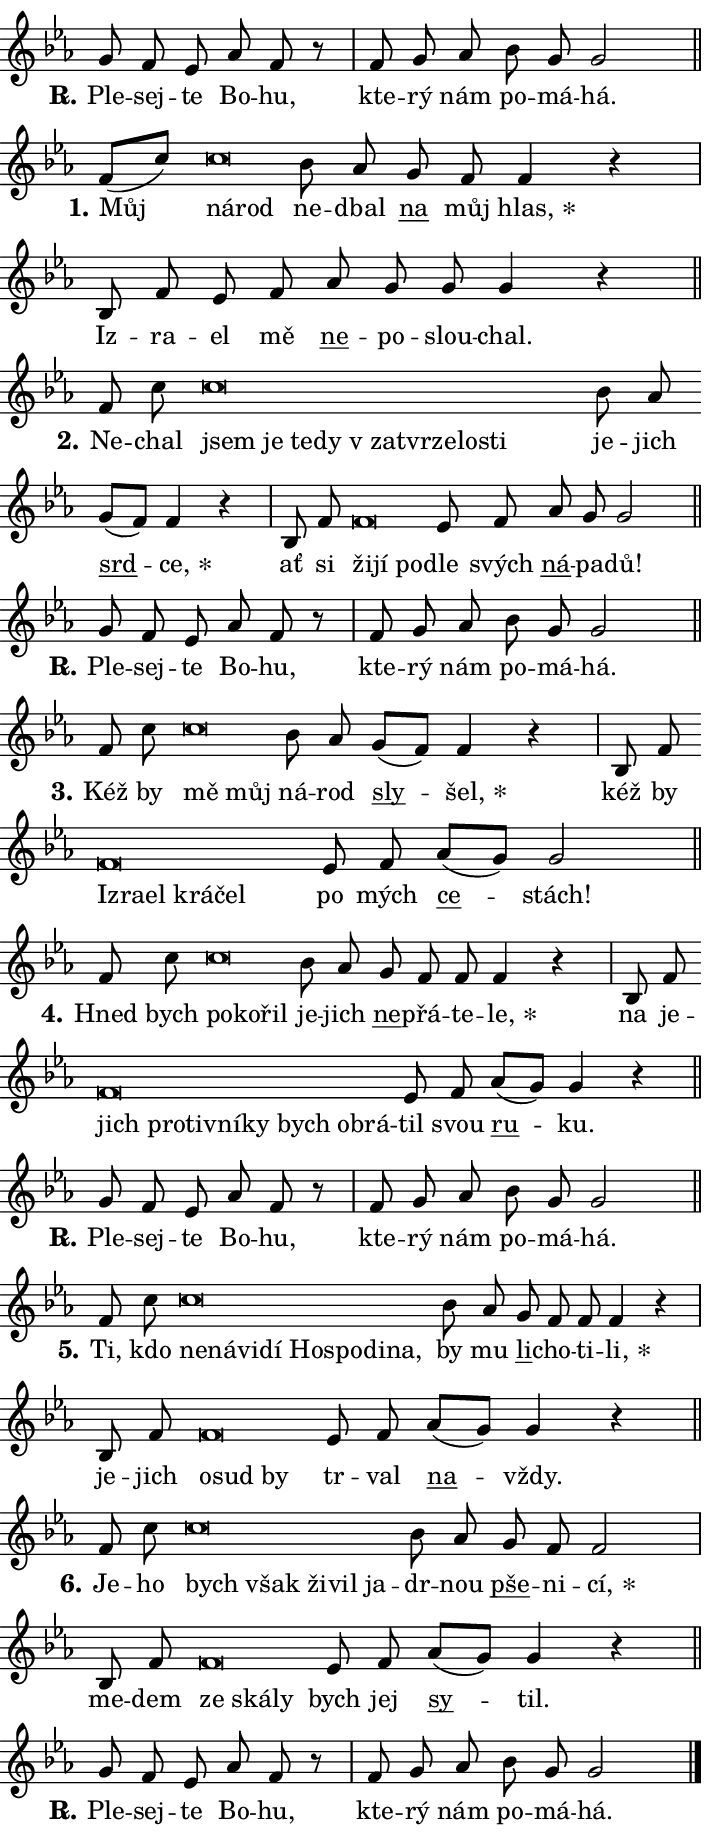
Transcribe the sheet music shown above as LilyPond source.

\version "2.24.0"
\header { tagline = "" }
\paper {
  indent = 0\cm
  top-margin = 0\cm
  right-margin = 0.13\cm % to fit lyric hyphens
  bottom-margin = 0\cm
  left-margin = 0\cm
  paper-width = 12\cm
  page-breaking = #ly:one-page-breaking
  system-system-spacing.basic-distance = #11
  score-system-spacing.basic-distance = #11
  ragged-last = ##f
}


%% Author: Thomas Morley
%% https://lists.gnu.org/archive/html/lilypond-user/2020-05/msg00002.html
#(define (line-position grob)
"Returns position of @var[grob} in current system:
   @code{'start}, if at first time-step
   @code{'end}, if at last time-step
   @code{'middle} otherwise
"
  (let* ((col (ly:item-get-column grob))
         (ln (ly:grob-object col 'left-neighbor))
         (rn (ly:grob-object col 'right-neighbor))
         (col-to-check-left (if (ly:grob? ln) ln col))
         (col-to-check-right (if (ly:grob? rn) rn col))
         (break-dir-left
           (and
             (ly:grob-property col-to-check-left 'non-musical #f)
             (ly:item-break-dir col-to-check-left)))
         (break-dir-right
           (and
             (ly:grob-property col-to-check-right 'non-musical #f)
             (ly:item-break-dir col-to-check-right))))
        (cond ((eqv? 1 break-dir-left) 'start)
              ((eqv? -1 break-dir-right) 'end)
              (else 'middle))))

#(define (tranparent-at-line-position vctor)
  (lambda (grob)
  "Relying on @code{line-position} select the relevant enry from @var{vctor}.
Used to determine transparency,"
    (case (line-position grob)
      ((end) (not (vector-ref vctor 0)))
      ((middle) (not (vector-ref vctor 1)))
      ((start) (not (vector-ref vctor 2))))))

noteHeadBreakVisibility =
#(define-music-function (break-visibility)(vector?)
"Makes @code{NoteHead}s transparent relying on @var{break-visibility}"
#{
  \override NoteHead.transparent =
    #(tranparent-at-line-position break-visibility)
#})

#(define delete-ledgers-for-transparent-note-heads
  (lambda (grob)
    "Reads whether a @code{NoteHead} is transparent.
If so this @code{NoteHead} is removed from @code{'note-heads} from
@var{grob}, which is supposed to be @code{LedgerLineSpanner}.
As a result ledgers are not printed for this @code{NoteHead}"
    (let* ((nhds-array (ly:grob-object grob 'note-heads))
           (nhds-list
             (if (ly:grob-array? nhds-array)
                 (ly:grob-array->list nhds-array)
                 '()))
           ;; Relies on the transparent-property being done before
           ;; Staff.LedgerLineSpanner.after-line-breaking is executed.
           ;; This is fragile ...
           (to-keep
             (remove
               (lambda (nhd)
                 (ly:grob-property nhd 'transparent #f))
               nhds-list)))
      ;; TODO find a better method to iterate over grob-arrays, similiar
      ;; to filter/remove etc for lists
      ;; For now rebuilt from scratch
      (set! (ly:grob-object grob 'note-heads)  '())
      (for-each
        (lambda (nhd)
          (ly:pointer-group-interface::add-grob grob 'note-heads nhd))
        to-keep))))

squashNotes = {
  \override NoteHead.X-extent = #'(-0.2 . 0.2)
  \override NoteHead.Y-extent = #'(-0.75 . 0)
  \override NoteHead.stencil =
    #(lambda (grob)
       (let ((pos (ly:grob-property grob 'staff-position)))
         (begin
           (if (< pos -7) (display "ERROR: Lower brevis then expected\n") (display ""))
           (if (<= pos -6) ly:text-interface::print ly:note-head::print))))
}
unSquashNotes = {
  \revert NoteHead.X-extent
  \revert NoteHead.Y-extent
  \revert NoteHead.stencil
}

hideNotes = \noteHeadBreakVisibility #begin-of-line-visible
unHideNotes = \noteHeadBreakVisibility #all-visible

% work-around for resetting accidentals
% https://lilypond.org/doc/v2.23/Documentation/notation/displaying-rhythms#unmetered-music
cadenzaMeasure = {
  \cadenzaOff
  \partial 1024 s1024
  \cadenzaOn
}

#(define-markup-command (accent layout props text) (markup?)
  "Underline accented syllable"
  (interpret-markup layout props
    #{\markup \override #'(offset . 4.3) \underline { #text }#}))

responsum = \markup \concat {
  "R" \hspace #-1.05 \path #0.1 #'((moveto 0 0.07) (lineto 0.9 0.8)) \hspace #0.05 "."
}

spaceSize = #0.6828661417322834 % exact space size for TeX Gyre Schola

\layout {
  \context {
    \Staff
    \remove "Time_signature_engraver"
    \override LedgerLineSpanner.after-line-breaking = #delete-ledgers-for-transparent-note-heads
  }
  \context {
    \Lyrics {
      \override LyricSpace.minimum-distance = \spaceSize
      \override LyricText.font-name = #"TeX Gyre Schola"
      \override LyricText.font-size = 1
      \override StanzaNumber.font-name = #"TeX Gyre Schola Bold"
      \override StanzaNumber.font-size = 1
    }
  }
  \context {
    \Score 
    \override NoteHead.text =
      #(lambda (grob) 
        (let ((pos (ly:grob-property grob 'staff-position)))
          #{\markup {
            \combine
              \halign #-0.55 \raise #(if (= pos -6) 0 0.5) \override #'(thickness . 2) \draw-line #'(3.2 . 0)
              \musicglyph "noteheads.sM1"
          }#}))
  }
}

% magnetic-lyrics.ily
%
%   written by
%     Jean Abou Samra <jean@abou-samra.fr>
%     Werner Lemberg <wl@gnu.org>
%
%   adapted by
%     Jiri Hon <jiri.hon@gmail.com>
%
% Version 2022-Apr-15

% https://www.mail-archive.com/lilypond-user@gnu.org/msg149350.html

#(define (Left_hyphen_pointer_engraver context)
   "Collect syllable-hyphen-syllable occurrences in lyrics and store
them in properties.  This engraver only looks to the left.  For
example, if the lyrics input is @code{foo -- bar}, it does the
following.

@itemize @bullet
@item
Set the @code{text} property of the @code{LyricHyphen} grob between
@q{foo} and @q{bar} to @code{foo}.

@item
Set the @code{left-hyphen} property of the @code{LyricText} grob with
text @q{foo} to the @code{LyricHyphen} grob between @q{foo} and
@q{bar}.
@end itemize

Use this auxiliary engraver in combination with the
@code{lyric-@/text::@/apply-@/magnetic-@/offset!} hook."
   (let ((hyphen #f)
         (text #f))
     (make-engraver
      (acknowledgers
       ((lyric-syllable-interface engraver grob source-engraver)
        (set! text grob)))
      (end-acknowledgers
       ((lyric-hyphen-interface engraver grob source-engraver)
        ;(when (not (grob::has-interface grob 'lyric-space-interface))
          (set! hyphen grob)));)
      ((stop-translation-timestep engraver)
       (when (and text hyphen)
         (ly:grob-set-object! text 'left-hyphen hyphen))
       (set! text #f)
       (set! hyphen #f)))))

#(define (lyric-text::apply-magnetic-offset! grob)
   "If the space between two syllables is less than the value in
property @code{LyricText@/.details@/.squash-threshold}, move the right
syllable to the left so that it gets concatenated with the left
syllable.

Use this function as a hook for
@code{LyricText@/.after-@/line-@/breaking} if the
@code{Left_@/hyphen_@/pointer_@/engraver} is active."
   (let ((hyphen (ly:grob-object grob 'left-hyphen #f)))
     (when hyphen
       (let ((left-text (ly:spanner-bound hyphen LEFT)))
         (when (grob::has-interface left-text 'lyric-syllable-interface)
           (let* ((common (ly:grob-common-refpoint grob left-text X))
                  (this-x-ext (ly:grob-extent grob common X))
                  (left-x-ext
                   (begin
                     ;; Trigger magnetism for left-text.
                     (ly:grob-property left-text 'after-line-breaking)
                     (ly:grob-extent left-text common X)))
                  ;; `delta` is the gap width between two syllables.
                  (delta (- (interval-start this-x-ext)
                            (interval-end left-x-ext)))
                  (details (ly:grob-property grob 'details))
                  (threshold (assoc-get 'squash-threshold details 0.2)))
             (when (< delta threshold)
               (let* (;; We have to manipulate the input text so that
                      ;; ligatures crossing syllable boundaries are not
                      ;; disabled.  For languages based on the Latin
                      ;; script this is essentially a beautification.
                      ;; However, for non-Western scripts it can be a
                      ;; necessity.
                      (lt (ly:grob-property left-text 'text))
                      (rt (ly:grob-property grob 'text))
                      (is-space (grob::has-interface hyphen 'lyric-space-interface))
                      (space (if is-space " " ""))
                      (extra-delta (if is-space spaceSize 0))
                      ;; Append new syllable.
                      (ltrt-space (if (and (string? lt) (string? rt))
                                (string-append lt space rt)
                                (make-concat-markup (list lt space rt))))
                      ;; Right-align `ltrt` to the right side.
                      (ltrt-space-markup (grob-interpret-markup
                               grob
                               (make-translate-markup
                                (cons (interval-length this-x-ext) 0)
                                (make-right-align-markup ltrt-space)))))
                 (begin
                   ;; Don't print `left-text`.
                   (ly:grob-set-property! left-text 'stencil #f)
                   ;; Set text and stencil (which holds all collected
                   ;; syllables so far) and shift it to the left.
                   (ly:grob-set-property! grob 'text ltrt-space)
                   (ly:grob-set-property! grob 'stencil ltrt-space-markup)
                   (ly:grob-translate-axis! grob (- (- delta extra-delta)) X))))))))))


#(define (lyric-hyphen::displace-bounds-first grob)
   ;; Make very sure this callback isn't triggered too early.
   (let ((left (ly:spanner-bound grob LEFT))
         (right (ly:spanner-bound grob RIGHT)))
     (ly:grob-property left 'after-line-breaking)
     (ly:grob-property right 'after-line-breaking)
     (ly:lyric-hyphen::print grob)))

squashThreshold = #0.4

\layout {
  \context {
    \Lyrics
    \consists #Left_hyphen_pointer_engraver
    \override LyricText.after-line-breaking =
      #lyric-text::apply-magnetic-offset!
    \override LyricHyphen.stencil = #lyric-hyphen::displace-bounds-first
    \override LyricText.details.squash-threshold = \squashThreshold
    \override LyricHyphen.minimum-distance = 0
    \override LyricHyphen.minimum-length = \squashThreshold
  }
}

squashText = \override LyricText.details.squash-threshold = 9999
unSquashText = \override LyricText.details.squash-threshold = \squashThreshold

leftText = \override LyricText.self-alignment-X = #LEFT
unLeftText = \revert LyricText.self-alignment-X

starOffset = #(lambda (grob) 
                (let ((x_offset (ly:self-alignment-interface::aligned-on-x-parent grob)))
                  (if (= x_offset 0) 0 (+ x_offset 1.2))))

star = #(define-music-function (syllable)(string?)
"Append star separator at the end of a syllable"
#{
  \once \override LyricText.X-offset = #starOffset
  \lyricmode { \markup {
    #syllable
    \override #'((font-name . "TeX Gyre Schola Bold")) \hspace #0.2 \lower #0.65 \larger "*"
  } }
#})

starAccent = #(define-music-function (syllable)(string?)
"Append star separator at the end of a syllable and make accent"
#{
  \once \override LyricText.X-offset = #starOffset
  \lyricmode { \markup {
    \accent #syllable
    \override #'((font-name . "TeX Gyre Schola Bold")) \hspace #0.2 \lower #0.65 \larger "*"
  } }
#})

breath = #(define-music-function (syllable)(string?)
"Append breathing indicator at the end of a syllable"
#{
  \lyricmode { \markup { #syllable "+" } }
#})

optionalBreath = #(define-music-function (syllable)(string?)
"Append optional breathing indicator at the end of a syllable"
#{
  \lyricmode { \markup { #syllable "(+)" } }
#})


\score {
    <<
        \new Voice = "melody" { \cadenzaOn \key es \major \relative { g'8 f es as f r \cadenzaMeasure \bar "|" f g as \bar "" bes g g2 \cadenzaMeasure \bar "||" \break } }
        \new Lyrics \lyricsto "melody" { \lyricmode { \set stanza = \responsum
Ple -- sej -- te Bo -- hu, kte -- rý nám po -- má -- há. } }
    >>
    \layout {}
}

\score {
    <<
        \new Voice = "melody" { \cadenzaOn \key es \major \relative { f'8[( c')] \bar "" \squashNotes c\breve*1/16 \hideNotes \breve*1/16 \bar "" \unHideNotes \unSquashNotes bes8 as \bar "" g f f4 r \cadenzaMeasure \bar "|" bes,8 f'8 es8 f \bar "" as g g g4 r \cadenzaMeasure \bar "||" \break } }
        \new Lyrics \lyricsto "melody" { \lyricmode { \set stanza = "1."
Můj \leftText ná -- \squashText rod \unLeftText \unSquashText ne -- dbal \markup \accent na můj \star hlas, Iz -- ra -- el mě \markup \accent ne -- po -- slou -- chal. } }
    >>
    \layout {}
}

\score {
    <<
        \new Voice = "melody" { \cadenzaOn \key es \major \relative { f'8 c' \bar "" \squashNotes c\breve*1/16 \hideNotes \breve*1/16 \bar "" \breve*1/16 \bar "" \breve*1/16 \bar "" \breve*1/16 \bar "" \breve*1/16 \bar "" \breve*1/16 \bar "" \breve*1/16 \breve*1/16 \bar "" \unHideNotes \unSquashNotes bes8 as \bar "" g[( f)] f4 r \cadenzaMeasure \bar "|" bes,8 f' \bar "" \squashNotes f\breve*1/16 \hideNotes \breve*1/16 \breve*1/16 \bar "" \unHideNotes \unSquashNotes es8 f \bar "" as g g2 \cadenzaMeasure \bar "||" \break } }
        \new Lyrics \lyricsto "melody" { \lyricmode { \set stanza = "2."
Ne -- chal \leftText jsem \squashText je te -- dy "v za" -- tvr -- ze -- lo -- sti \unLeftText \unSquashText je -- jich \markup \accent srd -- \star ce, ať si \leftText ži -- \squashText jí po -- \unLeftText \unSquashText dle svých \markup \accent ná -- pa -- dů! } }
    >>
    \layout {}
}

\score {
    <<
        \new Voice = "melody" { \cadenzaOn \key es \major \relative { g'8 f es as f r \cadenzaMeasure \bar "|" f g as \bar "" bes g g2 \cadenzaMeasure \bar "||" \break } }
        \new Lyrics \lyricsto "melody" { \lyricmode { \set stanza = \responsum
Ple -- sej -- te Bo -- hu, kte -- rý nám po -- má -- há. } }
    >>
    \layout {}
}

\score {
    <<
        \new Voice = "melody" { \cadenzaOn \key es \major \relative { f'8 c' \bar "" \squashNotes c\breve*1/16 \hideNotes \breve*1/16 \bar "" \unHideNotes \unSquashNotes bes8 as \bar "" g[( f)] f4 r \cadenzaMeasure \bar "|" bes,8 f' \bar "" \squashNotes f\breve*1/16 \hideNotes \breve*1/16 \bar "" \breve*1/16 \bar "" \breve*1/16 \breve*1/16 \bar "" \unHideNotes \unSquashNotes es8 f \bar "" as[( g)] g2 \cadenzaMeasure \bar "||" \break } }
        \new Lyrics \lyricsto "melody" { \lyricmode { \set stanza = "3."
Kéž by \leftText mě \squashText můj \unLeftText \unSquashText ná -- rod \markup \accent sly -- \star šel, kéž by \leftText Iz -- \squashText ra -- el krá -- čel \unLeftText \unSquashText po mých \markup \accent ce -- stách! } }
    >>
    \layout {}
}

\score {
    <<
        \new Voice = "melody" { \cadenzaOn \key es \major \relative { f'8 c' \bar "" \squashNotes c\breve*1/16 \hideNotes \breve*1/16 \breve*1/16 \bar "" \unHideNotes \unSquashNotes bes8 as \bar "" g f f f4 r \cadenzaMeasure \bar "|" bes,8 f' \bar "" \squashNotes f\breve*1/16 \hideNotes \breve*1/16 \bar "" \breve*1/16 \bar "" \breve*1/16 \bar "" \breve*1/16 \bar "" \breve*1/16 \bar "" \breve*1/16 \breve*1/16 \bar "" \unHideNotes \unSquashNotes es8 f \bar "" as[( g)] g4 r \cadenzaMeasure \bar "||" \break } }
        \new Lyrics \lyricsto "melody" { \lyricmode { \set stanza = "4."
Hned bych \leftText po -- \squashText ko -- řil \unLeftText \unSquashText je -- jich \markup \accent ne -- přá -- te -- \star le, na je -- \leftText jich \squashText pro -- tiv -- ní -- ky bych ob -- rá -- \unLeftText \unSquashText til svou \markup \accent ru -- ku. } }
    >>
    \layout {}
}

\score {
    <<
        \new Voice = "melody" { \cadenzaOn \key es \major \relative { g'8 f es as f r \cadenzaMeasure \bar "|" f g as \bar "" bes g g2 \cadenzaMeasure \bar "||" \break } }
        \new Lyrics \lyricsto "melody" { \lyricmode { \set stanza = \responsum
Ple -- sej -- te Bo -- hu, kte -- rý nám po -- má -- há. } }
    >>
    \layout {}
}

\score {
    <<
        \new Voice = "melody" { \cadenzaOn \key es \major \relative { f'8 c' \bar "" \squashNotes c\breve*1/16 \hideNotes \breve*1/16 \bar "" \breve*1/16 \bar "" \breve*1/16 \bar "" \breve*1/16 \bar "" \breve*1/16 \bar "" \breve*1/16 \breve*1/16 \bar "" \unHideNotes \unSquashNotes bes8 as \bar "" g f f f4 r \cadenzaMeasure \bar "|" bes,8 f' \bar "" \squashNotes f\breve*1/16 \hideNotes \breve*1/16 \breve*1/16 \bar "" \unHideNotes \unSquashNotes es8 f \bar "" as[( g)] g4 r \cadenzaMeasure \bar "||" \break } }
        \new Lyrics \lyricsto "melody" { \lyricmode { \set stanza = "5."
Ti, kdo \leftText ne -- \squashText ná -- vi -- dí Ho -- spo -- di -- na, \unLeftText \unSquashText by mu \markup \accent li -- cho -- ti -- \star li, je -- jich \leftText o -- \squashText sud by \unLeftText \unSquashText tr -- val \markup \accent na -- vždy. } }
    >>
    \layout {}
}

\score {
    <<
        \new Voice = "melody" { \cadenzaOn \key es \major \relative { f'8 c' \bar "" \squashNotes c\breve*1/16 \hideNotes \breve*1/16 \bar "" \breve*1/16 \bar "" \breve*1/16 \breve*1/16 \bar "" \unHideNotes \unSquashNotes bes8 as \bar "" g f f2 \cadenzaMeasure \bar "|" bes,8 f' \bar "" \squashNotes f\breve*1/16 \hideNotes \breve*1/16 \breve*1/16 \bar "" \unHideNotes \unSquashNotes es8 f \bar "" as[( g)] g4 r \cadenzaMeasure \bar "||" \break } }
        \new Lyrics \lyricsto "melody" { \lyricmode { \set stanza = "6."
Je -- ho \leftText bych \squashText však ži -- vil ja -- \unLeftText \unSquashText dr -- nou \markup \accent pše -- ni -- \star cí, me -- dem \leftText ze \squashText ská -- ly \unLeftText \unSquashText bych jej \markup \accent sy -- til. } }
    >>
    \layout {}
}

\score {
    <<
        \new Voice = "melody" { \cadenzaOn \key es \major \relative { g'8 f es as f r \cadenzaMeasure \bar "|" f g as \bar "" bes g g2 \cadenzaMeasure \bar "||" \break } \bar "|." }
        \new Lyrics \lyricsto "melody" { \lyricmode { \set stanza = \responsum
Ple -- sej -- te Bo -- hu, kte -- rý nám po -- má -- há. } }
    >>
    \layout {}
}
